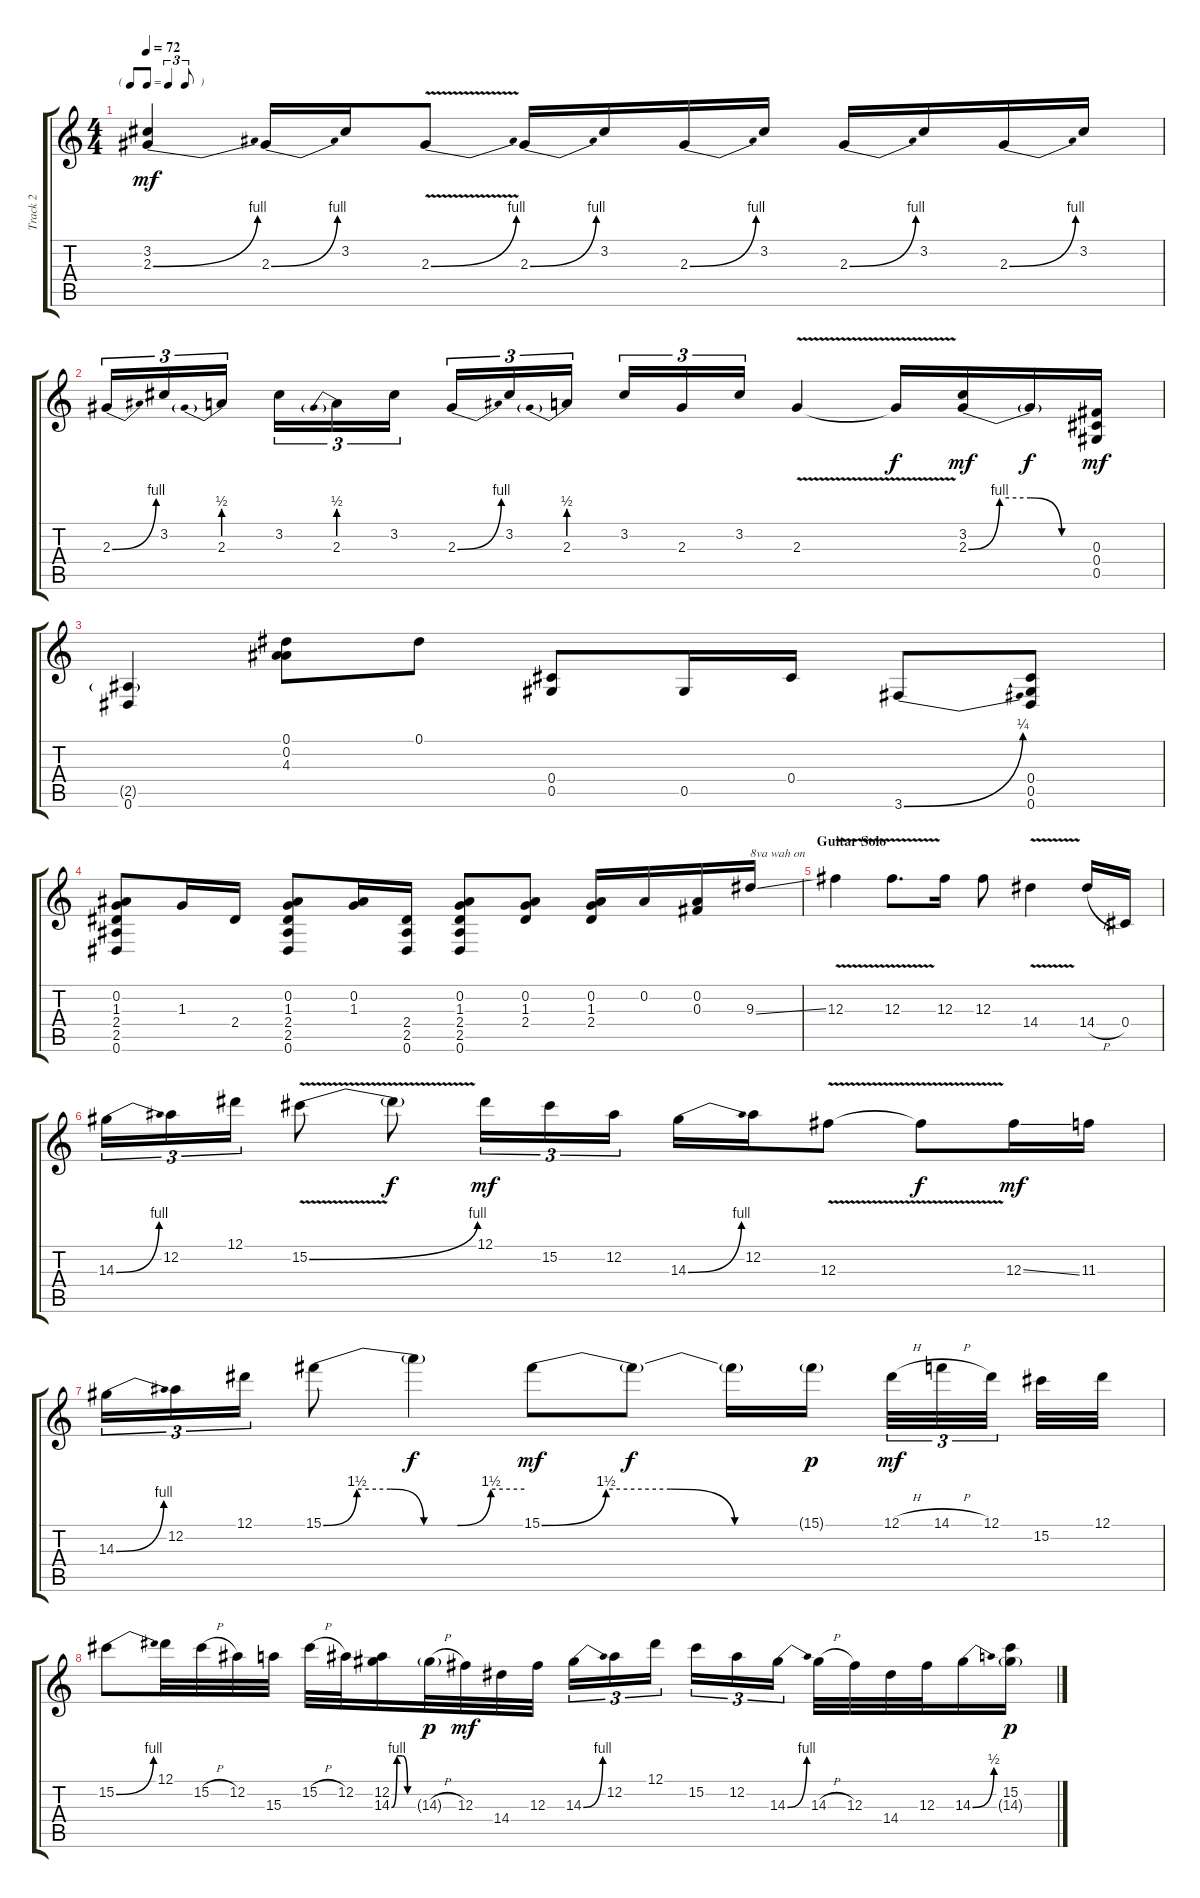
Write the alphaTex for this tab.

\track ("Track 2" "Track 2") {instrument fretlessbass}
\staff {score tabs}
\tuning (Eb4 Bb3 Gb3 Db3 Ab2 Eb2) {hide}
\ts (4 4)
\tf triplet8th
\tempo 72
\clef g2
\ks c
(3.2 2.3{be (bend 0 0 60 4)}).4{dy mf} 2.3{be (bend 0 0 60 4)}.16 3.2.16 2.3{be (bend 0 0 60 4) v}.8 2.3{be (bend 0 0 60 4)}.16 3.2.16 2.3{be (bend 0 0 60 4)}.16 3.2.16 2.3{be (bend 0 0 60 4)}.16 3.2.16 2.3{be (bend 0 0 60 4)}.16 3.2.16 |
2.3{be (bend 0 0 60 4)}.16{tu (3 2)} 3.2.16{tu (3 2)} 2.3{be (prebend 0 2 60 2)}.16{tu (3 2)} 3.2.16{tu (3 2)} 2.3{be (prebend 0 2 60 2)}.16{tu (3 2)} 3.2.16{tu (3 2)} 2.3{be (bend 0 0 60 4)}.16{tu (3 2)} 3.2.16{tu (3 2)} 2.3{be (prebend 0 2 60 2)}.16{tu (3 2)} 3.2.16{tu (3 2)} 2.3.16{tu (3 2)} 3.2.16{tu (3 2)} 2.3{v}.4 2.3{t}.16{dy f} (3.2 2.3{be (custom 0 0 15 4 30 4 45 0 60 0)}).16{dy mf} 2.3{t}.16{dy f} (0.3 0.4 0.5).16{dy mf} |
(2.5{g} 0.6).4 (0.1 0.2 4.3).8 0.1.8 (0.4 0.5).8 0.5.16 0.4.16 3.6{be (bend 0 0 60 1)}.8 (0.4 0.5 0.6).8 |
(0.2 1.3 2.4 2.5 0.6).8 1.3.16 2.4.16 (0.2 1.3 2.4 2.5 0.6).8 (0.2 1.3).16 (2.4 2.5 0.6).16 (0.2 1.3 2.4 2.5 0.6).8 (0.2 1.3 2.4).8 (0.2 1.3 2.4).16 0.2.16 (0.2 0.3).16 9.3{ss}.16{txt "8va wah on "} |
\section ("" "Guitar Solo")
12.3{v}.4 12.3{v}.8{d} 12.3.16 12.3.8 14.4{v}.4 14.4{h}.16 0.4.16 |
14.3{be (bend 0 0 60 4)}.16{tu (3 2)} 12.2.16{tu (3 2)} 12.1.16{tu (3 2)} 15.2{be (bend 0 0 60 4) v}.8 15.2{t}.8{dy f} 12.1.16{tu (3 2) dy mf} 15.2.16{tu (3 2)} 12.2.16{tu (3 2)} 14.3{be (bend 0 0 60 4)}.16 12.2.16 12.3{v}.8 12.3{t}.8{dy f} 12.3{ss}.16{dy mf} 11.3.16 |
14.3{be (bend 0 0 60 4)}.16{tu (3 2)} 12.2.16{tu (3 2)} 12.1.16{tu (3 2)} 15.1{be (custom 0 0 10 6 20 6 30 0 40 0 50 6 60 6)}.8 15.1{t}.4{dy f} 15.1{be (custom 0 0 15 6 30 6 45 0 60 0)}.8{dy mf} 15.1{t}.8{dy f} 15.1{t}.16 15.1{g}.16{dy p} 12.1{h}.32{tu (3 2) dy mf} 14.1{h}.32{tu (3 2)} 12.1.32{tu (3 2)} 15.2.32 12.1.32 |
15.2{be (bend 0 0 60 4)}.8 12.1.32 15.2{h}.32 12.2.32 15.3.32 15.2{h}.32 12.2.32 (12.2 14.3{be (custom 0 0 15 4 30 4 45 0 60 0)}).16 14.3{h g}.32{dy p} 12.3.32{dy mf} 14.4.32 12.3.32 14.3{be (bend 0 0 60 4)}.16{tu (3 2)} 12.2.16{tu (3 2)} 12.1.16{tu (3 2)} 15.2.16{tu (3 2)} 12.2.16{tu (3 2)} 14.3{be (bend 0 0 60 4)}.16{tu (3 2)} 14.3{h}.32 12.3.32 14.4.32 12.3.32 14.3{be (bend 0 0 60 2)}.16 (15.2 14.3{g}).16{dy p}
